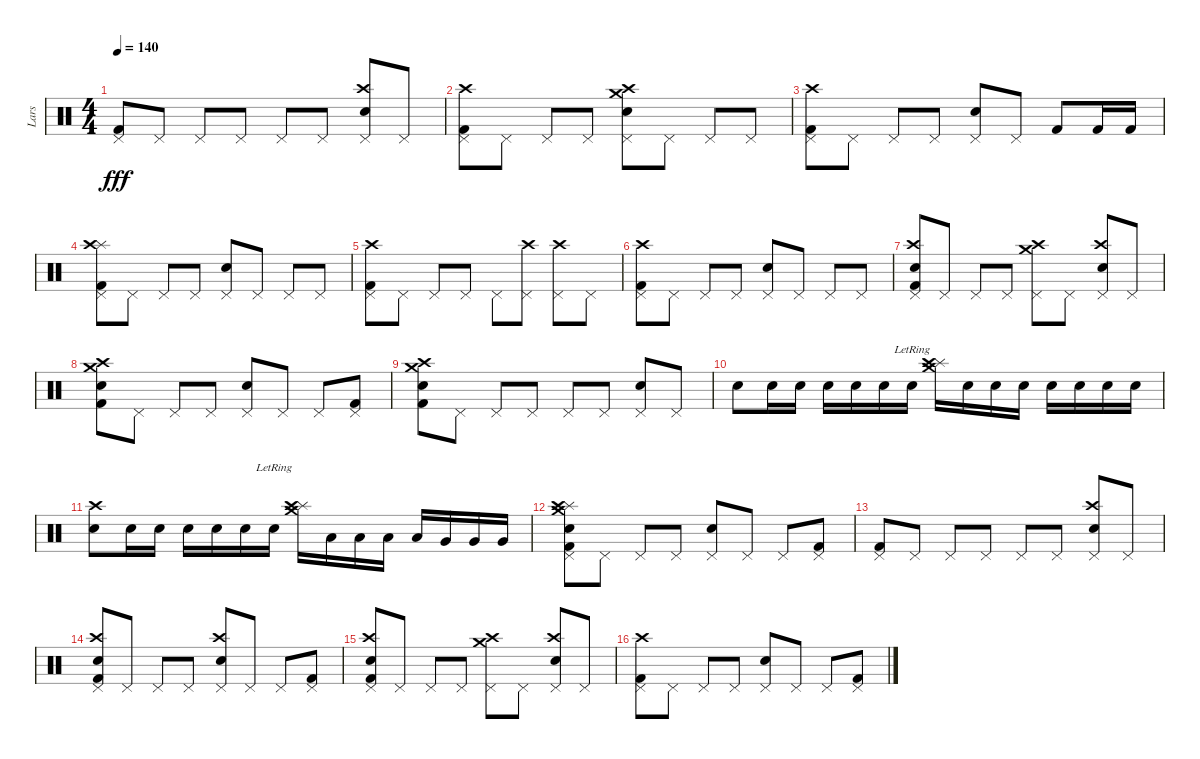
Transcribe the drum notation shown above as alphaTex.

\track ("Lars" "Lars") {instrument percussion}
\staff {score}
\articulation defaults
\ts (4 4)
\tempo 140
\clef neutral
\ks c
("Pedal Hi-Hat (hit)" "Kick (hit) 2").8{dy fff} "Pedal Hi-Hat (hit)".8 "Pedal Hi-Hat (hit)".8 "Pedal Hi-Hat (hit)".8 "Pedal Hi-Hat (hit)".8 "Pedal Hi-Hat (hit)".8 ("Crash high (hit)" "Pedal Hi-Hat (hit)" "Snare (hit) 2").8 "Pedal Hi-Hat (hit)".8 |
("Crash high (hit)" "Pedal Hi-Hat (hit)" "Kick (hit) 2").8 "Pedal Hi-Hat (hit)".8 "Pedal Hi-Hat (hit)".8 "Pedal Hi-Hat (hit)".8 ("Crash medium (hit)" "Crash high (hit)" "Pedal Hi-Hat (hit)" "Snare (hit) 2").8 "Pedal Hi-Hat (hit)".8 "Pedal Hi-Hat (hit)".8 "Pedal Hi-Hat (hit)".8 |
("Crash high (hit)" "Pedal Hi-Hat (hit)" "Kick (hit) 2").8 "Pedal Hi-Hat (hit)".8 "Pedal Hi-Hat (hit)".8 "Pedal Hi-Hat (hit)".8 ("Pedal Hi-Hat (hit)" "Snare (hit) 2").8 "Pedal Hi-Hat (hit)".8 "Kick (hit) 2".8 "Kick (hit) 2".16 "Kick (hit) 2".16 |
("Splash (hit)" "Crash high (hit)" "Pedal Hi-Hat (hit)" "Kick (hit) 2").8 "Pedal Hi-Hat (hit)".8 "Pedal Hi-Hat (hit)".8 "Pedal Hi-Hat (hit)".8 ("Pedal Hi-Hat (hit)" "Snare (hit) 2").8 "Pedal Hi-Hat (hit)".8 "Pedal Hi-Hat (hit)".8 "Pedal Hi-Hat (hit)".8 |
("Crash high (hit)" "Pedal Hi-Hat (hit)" "Kick (hit) 2").8 "Pedal Hi-Hat (hit)".8 "Pedal Hi-Hat (hit)".8 "Pedal Hi-Hat (hit)".8 "Pedal Hi-Hat (hit)".8 ("Pedal Hi-Hat (hit)" "Crash high (hit)").8 ("Pedal Hi-Hat (hit)" "Crash high (hit)").8 "Pedal Hi-Hat (hit)".8 |
("Crash high (hit)" "Pedal Hi-Hat (hit)" "Kick (hit) 2").8 "Pedal Hi-Hat (hit)".8 "Pedal Hi-Hat (hit)".8 "Pedal Hi-Hat (hit)".8 ("Pedal Hi-Hat (hit)" "Snare (hit) 2").8 "Pedal Hi-Hat (hit)".8 "Pedal Hi-Hat (hit)".8 "Pedal Hi-Hat (hit)".8 |
("Crash high (hit)" "Pedal Hi-Hat (hit)" "Snare (hit) 2" "Kick (hit) 2").8 "Pedal Hi-Hat (hit)".8 "Pedal Hi-Hat (hit)".8 "Pedal Hi-Hat (hit)".8 ("Crash medium (hit)" "Crash high (hit)" "Pedal Hi-Hat (hit)").8 "Pedal Hi-Hat (hit)".8 ("Crash high (hit)" "Pedal Hi-Hat (hit)" "Snare (hit) 2").8 "Pedal Hi-Hat (hit)".8 |
("Crash medium (hit)" "Crash high (hit)" "Snare (hit) 2" "Kick (hit) 2").8 "Pedal Hi-Hat (hit)".8 "Pedal Hi-Hat (hit)".8 "Pedal Hi-Hat (hit)".8 ("Pedal Hi-Hat (hit)" "Snare (hit) 2").8 "Pedal Hi-Hat (hit)".8 "Pedal Hi-Hat (hit)".8 ("Pedal Hi-Hat (hit)" "Kick (hit) 2").8 |
("Crash medium (hit)" "Crash high (hit)" "Snare (hit) 2" "Kick (hit) 2").8 "Pedal Hi-Hat (hit)".8 "Pedal Hi-Hat (hit)".8 "Pedal Hi-Hat (hit)".8 "Pedal Hi-Hat (hit)".8 "Pedal Hi-Hat (hit)".8 ("Pedal Hi-Hat (hit)" "Snare (hit) 2").8 "Pedal Hi-Hat (hit)".8 |
"Snare (hit) 2".8 "Snare (hit) 2".16 "Snare (hit) 2".16 "Snare (hit) 2".16 "Snare (hit) 2".16 "Snare (hit) 2".16 "Snare (hit) 2"{lr}.16 ("Crash medium (hit)" "Splash (hit)" "Crash high (hit)").16 "Snare (hit) 2".16 "Snare (hit) 2".16 "Snare (hit) 2".16 "Snare (hit) 2".16 "Snare (hit) 2".16 "Snare (hit) 2".16 "Snare (hit) 2".16 |
("Crash high (hit)" "Snare (hit) 2").8 "Snare (hit) 2".16 "Snare (hit) 2".16 "Snare (hit) 2".16 "Snare (hit) 2".16 "Snare (hit) 2".16 "Snare (hit) 2"{lr}.16 ("Crash medium (hit)" "Splash (hit)" "Crash high (hit)").16 "Low Floor Tom (hit)".16 "Low Floor Tom (hit)".16 "Low Floor Tom (hit)".16 "Low Floor Tom (hit)".16 "Very Low Tom (hit)".16 "Very Low Tom (hit)".16 "Very Low Tom (hit)".16 |
("Crash medium (hit)" "Splash (hit)" "Pedal Hi-Hat (hit)" "Crash high (hit)" "Snare (hit) 2" "Kick (hit) 2").8 "Pedal Hi-Hat (hit)".8 "Pedal Hi-Hat (hit)".8 "Pedal Hi-Hat (hit)".8 ("Pedal Hi-Hat (hit)" "Snare (hit) 2").8 "Pedal Hi-Hat (hit)".8 "Pedal Hi-Hat (hit)".8 ("Pedal Hi-Hat (hit)" "Kick (hit) 2").8 |
("Pedal Hi-Hat (hit)" "Kick (hit) 2").8 "Pedal Hi-Hat (hit)".8 "Pedal Hi-Hat (hit)".8 "Pedal Hi-Hat (hit)".8 "Pedal Hi-Hat (hit)".8 "Pedal Hi-Hat (hit)".8 ("Crash high (hit)" "Pedal Hi-Hat (hit)" "Snare (hit) 2").8 "Pedal Hi-Hat (hit)".8 |
("Crash high (hit)" "Pedal Hi-Hat (hit)" "Snare (hit) 2" "Kick (hit) 2").8 "Pedal Hi-Hat (hit)".8 "Pedal Hi-Hat (hit)".8 "Pedal Hi-Hat (hit)".8 ("Crash high (hit)" "Pedal Hi-Hat (hit)" "Snare (hit) 2").8 "Pedal Hi-Hat (hit)".8 "Pedal Hi-Hat (hit)".8 ("Pedal Hi-Hat (hit)" "Kick (hit) 2").8 |
("Crash high (hit)" "Pedal Hi-Hat (hit)" "Snare (hit) 2" "Kick (hit) 2").8 "Pedal Hi-Hat (hit)".8 "Pedal Hi-Hat (hit)".8 "Pedal Hi-Hat (hit)".8 ("Crash medium (hit)" "Crash high (hit)" "Pedal Hi-Hat (hit)").8 "Pedal Hi-Hat (hit)".8 ("Crash high (hit)" "Pedal Hi-Hat (hit)" "Snare (hit) 2").8 "Pedal Hi-Hat (hit)".8 |
("Crash high (hit)" "Pedal Hi-Hat (hit)" "Kick (hit) 2").8 "Pedal Hi-Hat (hit)".8 "Pedal Hi-Hat (hit)".8 "Pedal Hi-Hat (hit)".8 ("Pedal Hi-Hat (hit)" "Snare (hit) 2").8 "Pedal Hi-Hat (hit)".8 "Pedal Hi-Hat (hit)".8 ("Pedal Hi-Hat (hit)" "Kick (hit) 2").8
